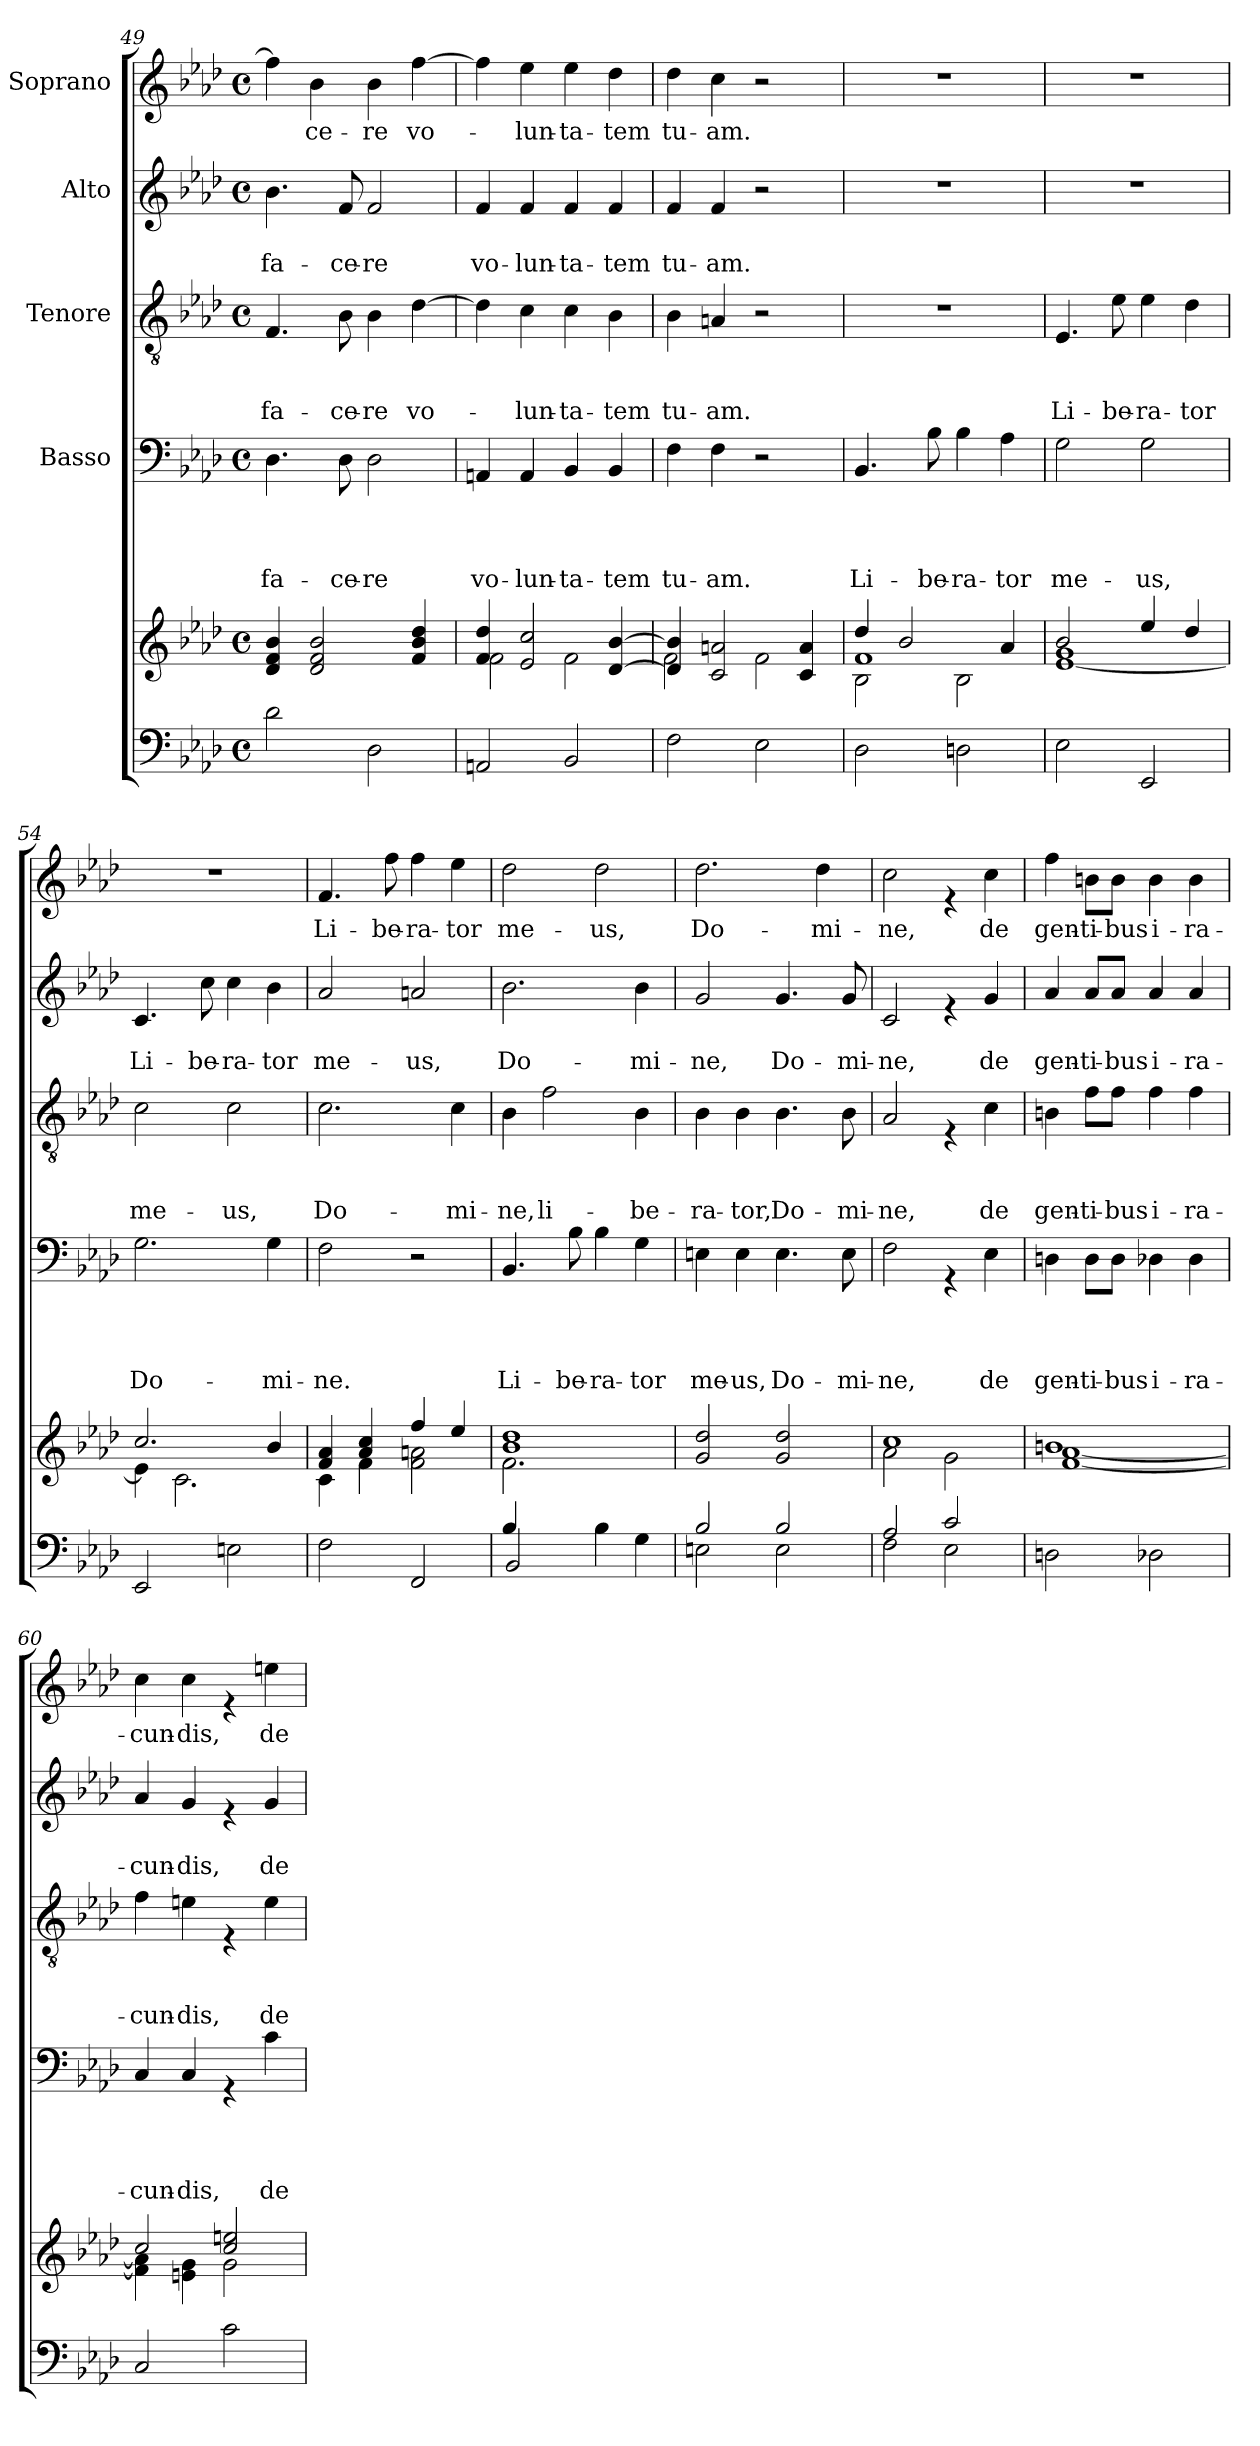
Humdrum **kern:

**kern	**kern	**kern	**text	**text	**text	**text	**kern	**text	**text	**text	**kern	**text	**text	**kern	**text
*part6	*part5	*part4	*part4	*part4	*part4	*part4	*part3	*part3	*part3	*part3	*part2	*part2	*part2	*part1	*part1
*staff6	*staff5	*staff4	*staff4	*staff4	*staff4	*staff4	*staff3	*staff3	*staff3	*staff3	*staff2	*staff2	*staff2	*staff1	*staff1
*	*	*I"Basso	*	*	*	*	*I"Tenore	*	*	*	*I"Alto	*	*	*I"Soprano	*
*clefF4	*clefG2	*clefF4	*	*	*	*	*clefGv2	*	*	*	*clefG2	*	*	*clefG2	*
*k[b-e-a-d-]	*k[b-e-a-d-]	*k[b-e-a-d-]	*	*	*	*	*k[b-e-a-d-]	*	*	*	*k[b-e-a-d-]	*	*	*k[b-e-a-d-]	*
*A-:	*A-:	*A-:	*	*	*	*	*A-:	*	*	*	*A-:	*	*	*A-:	*
*M4/4	*M4/4	*M4/4	*	*	*	*	*M4/4	*	*	*	*M4/4	*	*	*M4/4	*
*met(c)	*met(c)	*met(c)	*	*	*	*	*met(c)	*	*	*	*met(c)	*	*	*met(c)	*
=49	=49	=49	=49	=49	=49	=49	=49	=49	=49	=49	=49	=49	=49	=49	=49
!	!	!	!	!	!	!LO:LY:b	!	!	!	!LO:LY:b	!	!	!LO:LY:b	!	!
2d-\	4d-/ 4f/ 4b-/	4.D-\	.	.	.	fa-	4.F/	.	.	fa-	4.b-\	.	fa-	4ff\]	.
!	!	!	!	!	!	!	!	!	!	!	!	!	!	!	!LO:LY:b
.	2d-/ 2f/ 2b-/	.	.	.	.	.	.	.	.	.	.	.	.	4b-\	-ce-
!	!	!	!	!	!	!LO:LY:b	!	!	!	!LO:LY:b	!	!	!LO:LY:b	!	!
.	.	8D-\	.	.	.	-ce-	8B-\	.	.	-ce-	8f/	.	-ce-	.	.
!	!	!	!	!	!	!LO:LY:b	!	!	!	!LO:LY:b	!	!	!LO:LY:b	!	!LO:LY:b
2D-\	.	2D-\	.	.	.	-re	4B-\	.	.	-re	2f/	.	-re	4b-\	-re
!	!	!	!	!	!	!	!	!	!	!LO:LY:b	!	!	!	!	!LO:LY:b
.	4f/ 4b-/ 4dd-/	.	.	.	.	.	[>4d-\	.	.	vo-	.	.	.	[>4ff\	vo-
=50	=50	=50	=50	=50	=50	=50	=50	=50	=50	=50	=50	=50	=50	=50	=50
*	*^	*	*	*	*	*	*	*	*	*	*	*	*	*	*
!	!	!	!	!	!	!	!LO:LY:b	!	!	!	!	!	!	!LO:LY:b	!	!
2AAn/	4f/ 4dd-/	2f\	4AAn/	.	.	.	vo-	4d-\]	.	.	.	4f/	.	vo-	4ff\]	.
!	!	!	!	!	!	!	!LO:LY:b	!	!	!	!LO:LY:b	!	!	!LO:LY:b	!	!LO:LY:b
.	2e-/ 2cc/	.	4AA/	.	.	.	-lun-	4c\	.	.	-lun-	4f/	.	-lun-	4ee-\	-lun-
!	!	!	!	!	!	!	!LO:LY:b	!	!	!	!LO:LY:b	!	!	!LO:LY:b	!	!LO:LY:b
2BB-/	.	2f\	4BB-/	.	.	.	-ta-	4c\	.	.	-ta-	4f/	.	-ta-	4ee-\	-ta-
!	!	!	!	!	!	!	!LO:LY:b	!	!	!	!LO:LY:b	!	!	!LO:LY:b	!	!LO:LY:b
.	[<4d-/ [<4b-/	.	4BB-/	.	.	.	-tem	4B-\	.	.	-tem	4f/	.	-tem	4dd-\	-tem
!!LO:LB:g=z
=51	=51	=51	=51	=51	=51	=51	=51	=51	=51	=51	=51	=51	=51	=51	=51	=51
!	!	!	!	!	!	!	!LO:LY:b	!	!	!	!LO:LY:b	!	!	!LO:LY:b	!	!LO:LY:b
2F\	4d-/] 4b-/]	2f\	4F\	.	.	.	tu-	4B-\	.	.	tu-	4f/	.	tu-	4dd-\	tu-
!	!	!	!	!	!	!	!LO:LY:b	!	!	!	!LO:LY:b	!	!	!LO:LY:b	!	!LO:LY:b
.	2c/ 2an/	.	4F\	.	.	.	-am.	4An/	.	.	-am.	4f/	.	-am.	4cc\	-am.
2E-\	.	2f\	2r	.	.	.	.	2r	.	.	.	2r	.	.	2r	.
.	4c/ 4a/	.	.	.	.	.	.	.	.	.	.	.	.	.	.	.
=52	=52	=52	=52	=52	=52	=52	=52	=52	=52	=52	=52	=52	=52	=52	=52	=52
*	*	*^	*	*	*	*	*	*	*	*	*	*	*	*	*	*
!	!	!	!	!	!	!	!	!LO:LY:b	!	!	!	!	!	!	!	!	!
2D-\	4dd-/	1f	2B-\	4.BB-/	.	.	.	Li-	1r	.	.	.	1r	.	.	1r	.
.	2b-/	.	.	.	.	.	.	.	.	.	.	.	.	.	.	.	.
!	!	!	!	!	!	!	!	!LO:LY:b	!	!	!	!	!	!	!	!	!
.	.	.	.	8B-\	.	.	.	-be-	.	.	.	.	.	.	.	.	.
!	!	!	!	!	!	!	!	!LO:LY:b	!	!	!	!	!	!	!	!	!
2Dn\	.	.	2B-\	4B-\	.	.	.	-ra-	.	.	.	.	.	.	.	.	.
!	!	!	!	!	!	!	!	!LO:LY:b	!	!	!	!	!	!	!	!	!
.	4a-/	.	.	4A-\	.	.	.	-tor	.	.	.	.	.	.	.	.	.
=53	=53	=53	=53	=53	=53	=53	=53	=53	=53	=53	=53	=53	=53	=53	=53	=53	=53
!	!	!	!	!	!	!	!	!LO:LY:b	!	!	!	!LO:LY:b	!	!	!	!	!
2E-\	2b-/	[>1e-	1g	2G\	.	.	.	me-	4.E-/	.	.	Li-	1r	.	.	1r	.
!	!	!	!	!	!	!	!	!	!	!	!	!LO:LY:b	!	!	!	!	!
.	.	.	.	.	.	.	.	.	8e-\	.	.	-be-	.	.	.	.	.
!	!	!	!	!	!	!	!	!LO:LY:b	!	!	!	!LO:LY:b	!	!	!	!	!
2EE-/	4ee-/	.	.	2G\	.	.	.	-us,	4e-\	.	.	-ra-	.	.	.	.	.
!	!	!	!	!	!	!	!	!	!	!	!	!LO:LY:b	!	!	!	!	!
.	4dd-/	.	.	.	.	.	.	.	4d-\	.	.	-tor	.	.	.	.	.
*	*	*v	*v	*	*	*	*	*	*	*	*	*	*	*	*	*	*
=54	=54	=54	=54	=54	=54	=54	=54	=54	=54	=54	=54	=54	=54	=54	=54	=54
!	!	!	!	!	!	!	!LO:LY:b	!	!	!	!LO:LY:b	!	!	!LO:LY:b	!	!
2EE-/	2.cc/	4e-\]	2.G\	.	.	.	Do-	2c\	.	.	me-	4.c/	.	Li-	1r	.
.	.	2.c\	.	.	.	.	.	.	.	.	.	.	.	.	.	.
!	!	!	!	!	!	!	!	!	!	!	!	!	!	!LO:LY:b	!	!
.	.	.	.	.	.	.	.	.	.	.	.	8cc\	.	-be-	.	.
!	!	!	!	!	!	!	!	!	!	!	!LO:LY:b	!	!	!LO:LY:b	!	!
2En\	.	.	.	.	.	.	.	2c\	.	.	-us,	4cc\	.	-ra-	.	.
!	!	!	!	!	!	!	!LO:LY:b	!	!	!	!	!	!	!LO:LY:b	!	!
.	4b-/	.	4G\	.	.	.	-mi-	.	.	.	.	4b-\	.	-tor	.	.
=55	=55	=55	=55	=55	=55	=55	=55	=55	=55	=55	=55	=55	=55	=55	=55	=55
!	!	!	!	!	!	!	!LO:LY:b	!	!	!	!LO:LY:b	!	!	!LO:LY:b	!	!LO:LY:b
2F\	4f/ 4a-/	4c\	2F\	.	.	.	-ne.	2.c\	.	.	Do-	2a-/	.	me-	4.f/	Li-
.	4a-/ 4cc/	4f\	.	.	.	.	.	.	.	.	.	.	.	.	.	.
!	!	!	!	!	!	!	!	!	!	!	!	!	!	!	!	!LO:LY:b
.	.	.	.	.	.	.	.	.	.	.	.	.	.	.	8ff\	-be-
!	!	!	!	!	!	!	!	!	!	!	!	!	!	!LO:LY:b	!	!LO:LY:b
2FF/	4ff/	2f\ 2an\	2r	.	.	.	.	.	.	.	.	2an/	.	-us,	4ff\	-ra-
!	!	!	!	!	!	!	!	!	!	!	!LO:LY:b	!	!	!	!	!LO:LY:b
.	4ee-/	.	.	.	.	.	.	4c\	.	.	-mi-	.	.	.	4ee-\	-tor
=56	=56	=56	=56	=56	=56	=56	=56	=56	=56	=56	=56	=56	=56	=56	=56	=56
*^	*	*	*	*	*	*	*	*	*	*	*	*	*	*	*	*
!	!	!	!	!	!	!	!	!LO:LY:b	!	!	!	!LO:LY:b	!	!	!LO:LY:b	!	!LO:LY:b
4B-/	2BB-/	1b- 1dd-	2.f\	4.BB-/	.	.	.	Li-	4B-\	.	.	-ne,	2.b-\	.	Do-	2dd-\	me-
!	!	!	!	!	!	!	!	!	!	!	!	!LO:LY:b	!	!	!	!	!
2.ryy	.	.	.	.	.	.	.	.	2f\	.	.	li-	.	.	.	.	.
!	!	!	!	!	!	!	!	!LO:LY:b	!	!	!	!	!	!	!	!	!
.	.	.	.	8B-\	.	.	.	-be-	.	.	.	.	.	.	.	.	.
!	!	!	!	!	!	!	!	!LO:LY:b	!	!	!	!	!	!	!	!	!LO:LY:b
.	4B-\	.	.	4B-\	.	.	.	-ra-	.	.	.	.	.	.	.	2dd-\	-us,
!	!	!	!	!	!	!	!	!LO:LY:b	!	!	!	!LO:LY:b	!	!	!LO:LY:b	!	!
.	4G\	.	4ryy	4G\	.	.	.	-tor	4B-\	.	.	-be-	4b-\	.	-mi-	.	.
!!LO:PB:g=z
=57	=57	=57	=57	=57	=57	=57	=57	=57	=57	=57	=57	=57	=57	=57	=57	=57	=57
!	!	!	!	!	!	!	!	!LO:LY:b	!	!	!	!LO:LY:b	!	!	!LO:LY:b	!	!LO:LY:b
*	*	*v	*v	*	*	*	*	*	*	*	*	*	*	*	*	*	*
2En\	2B-/	2g/ 2dd-/	4En\	.	.	.	me-	4B-\	.	.	-ra-	2g/	.	-ne,	2.dd-\	Do-
!	!	!	!	!	!	!	!LO:LY:b	!	!	!	!LO:LY:b	!	!	!	!	!
.	.	.	4E\	.	.	.	-us,	4B-\	.	.	-tor,	.	.	.	.	.
!	!	!	!	!	!	!	!LO:LY:b	!	!	!	!LO:LY:b	!	!	!LO:LY:b	!	!
2E\	2B-/	2g/ 2dd-/	4.E\	.	.	.	Do-	4.B-\	.	.	Do-	4.g/	.	Do-	.	.
!	!	!	!	!	!	!	!	!	!	!	!	!	!	!	!	!LO:LY:b
.	.	.	.	.	.	.	.	.	.	.	.	.	.	.	4dd-\	-mi-
!	!	!	!	!	!	!	!LO:LY:b	!	!	!	!LO:LY:b	!	!	!LO:LY:b	!	!
.	.	.	8E\	.	.	.	-mi-	8B-\	.	.	-mi-	8g/	.	-mi-	.	.
=58	=58	=58	=58	=58	=58	=58	=58	=58	=58	=58	=58	=58	=58	=58	=58	=58
*	*	*^	*	*	*	*	*	*	*	*	*	*	*	*	*	*
!	!	!	!	!	!	!	!	!LO:LY:b	!	!	!	!LO:LY:b	!	!	!LO:LY:b	!	!LO:LY:b
2F\	2A-/	1cc	2a-\	2F\	.	.	.	-ne,	2A-/	.	.	-ne,	2c/	.	-ne,	2cc\	-ne,
2E-\	2c/	.	2g\	4rGG	.	.	.	.	4rE	.	.	.	4re	.	.	4re	.
!	!	!	!	!	!	!	!	!LO:LY:b	!	!	!	!LO:LY:b	!	!	!LO:LY:b	!	!LO:LY:b
.	.	.	.	4E-\	.	.	.	de	4c\	.	.	de	4g/	.	de	4cc\	de
*v	*v	*	*	*	*	*	*	*	*	*	*	*	*	*	*	*	*
!!LO:LB:g=z
=59	=59	=59	=59	=59	=59	=59	=59	=59	=59	=59	=59	=59	=59	=59	=59	=59
!	!	!	!	!	!	!	!LO:LY:b	!	!	!	!LO:LY:b	!	!	!LO:LY:b	!	!LO:LY:b
2Dn\	1bn	[>1f [>1a-	4Dn\	.	.	.	gen-	4Bn\	.	.	gen-	4a-/	.	gen-	4ff\	gen-
!	!	!	!	!	!	!	!LO:LY:b	!	!	!	!LO:LY:b	!	!	!LO:LY:b	!	!LO:LY:b
.	.	.	8D\L	.	.	.	-ti-	8f\L	.	.	-ti-	8a-/L	.	-ti-	8bn\L	-ti-
!	!	!	!	!	!	!	!LO:LY:b	!	!	!	!LO:LY:b	!	!	!LO:LY:b	!	!LO:LY:b
.	.	.	8D\J	.	.	.	-bus	8f\J	.	.	-bus	8a-/J	.	-bus	8b\J	-bus
!	!	!	!	!	!	!	!LO:LY:b	!	!	!	!LO:LY:b	!	!	!LO:LY:b	!	!LO:LY:b
2D-X\	.	.	4D-X\	.	.	.	i-	4f\	.	.	i-	4a-/	.	i-	4b\	i-
!	!	!	!	!	!	!	!LO:LY:b	!	!	!	!LO:LY:b	!	!	!LO:LY:b	!	!LO:LY:b
.	.	.	4D-\	.	.	.	-ra-	4f\	.	.	-ra-	4a-/	.	-ra-	4b\	-ra-
=60	=60	=60	=60	=60	=60	=60	=60	=60	=60	=60	=60	=60	=60	=60	=60	=60
!	!	!	!	!	!	!	!LO:LY:b	!	!	!	!LO:LY:b	!	!	!LO:LY:b	!	!LO:LY:b
2C/	2cc/	4f\] 4a-\]	4C/	.	.	.	-cun-	4f\	.	.	-cun-	4a-/	.	-cun-	4cc\	-cun-
!	!	!	!	!	!	!	!LO:LY:b	!	!	!	!LO:LY:b	!	!	!LO:LY:b	!	!LO:LY:b
.	.	4en\ 4g\	4C/	.	.	.	-dis,	4en\	.	.	-dis,	4g/	.	-dis,	4cc\	-dis,
2c\	2cc/ 2een/	2g\	4rGG	.	.	.	.	4rE	.	.	.	4re	.	.	4re	.
!	!	!	!	!	!	!	!LO:LY:b	!	!	!	!LO:LY:b	!	!	!LO:LY:b	!	!LO:LY:b
.	.	.	4c\	.	.	.	de	4e\	.	.	de	4g/	.	de	4een\	de
*	*v	*v	*	*	*	*	*	*	*	*	*	*	*	*	*	*
=	=	=	=	=	=	=	=	=	=	=	=	=	=	=	=
*-	*-	*-	*-	*-	*-	*-	*-	*-	*-	*-	*-	*-	*-	*-	*-
